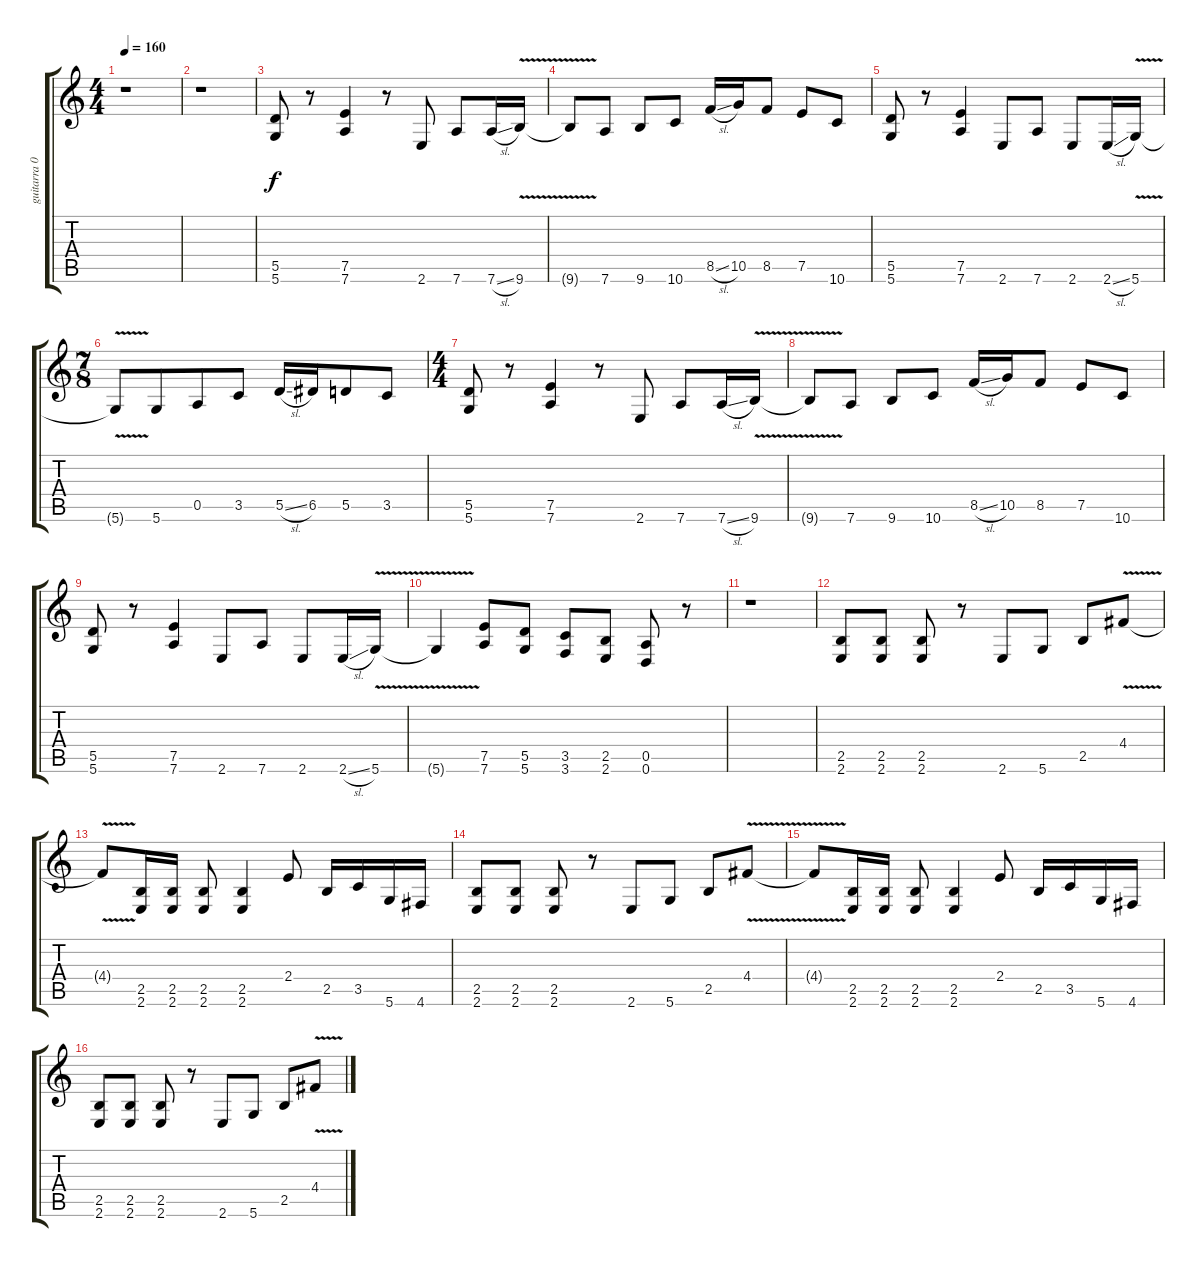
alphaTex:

\track ("guitarra 01" "guitarra 0") {instrument distortionguitar}
\staff {score tabs}
\tuning (E4 B3 G3 D3 A2 D2) {hide}
\ts (4 4)
\tempo 160
\clef g2
\ks c
r.1{dy f} |
r.1 |
(5.5 5.6).8{volume 15} r.8 (7.5 7.6).4 r.8 2.6.8 7.6.8 7.6{sl}.16 9.6{v}.16 |
9.6{t}.8 7.6.8 9.6.8 10.6.8 8.5{sl}.16 10.5.16 8.5.8 7.5.8 10.6.8 |
(5.5 5.6).8 r.8 (7.5 7.6).4 2.6.8 7.6.8 2.6.8 2.6{sl}.16 5.6{v}.16 |
\ts (7 8)
5.6{t}.8 5.6.8 0.5.8 3.5.8 5.5{sl}.16 6.5.16 5.5.8 3.5.8 |
\ts (4 4)
(5.5 5.6).8 r.8 (7.5 7.6).4 r.8 2.6.8 7.6.8 7.6{sl}.16 9.6{v}.16 |
9.6{t}.8 7.6.8 9.6.8 10.6.8 8.5{sl}.16 10.5.16 8.5.8 7.5.8 10.6.8 |
(5.5 5.6).8 r.8 (7.5 7.6).4 2.6.8 7.6.8 2.6.8 2.6{sl}.16 5.6{v}.16 |
5.6{t}.4 (7.5 7.6).8 (5.5 5.6).8 (3.5 3.6).8 (2.5 2.6).8 (0.5 0.6).8 r.8 |
r.1 |
(2.5 2.6).8 (2.5 2.6).8 (2.5 2.6).8 r.8 2.6.8 5.6.8 2.5.8 4.4{v}.8 |
4.4{t}.8 (2.5 2.6).16 (2.5 2.6).16 (2.5 2.6).8 (2.5 2.6).4 2.4.8 2.5.16 3.5.16 5.6.16 4.6.16 |
(2.5 2.6).8 (2.5 2.6).8 (2.5 2.6).8 r.8 2.6.8 5.6.8 2.5.8 4.4{v}.8 |
4.4{t}.8 (2.5 2.6).16 (2.5 2.6).16 (2.5 2.6).8 (2.5 2.6).4 2.4.8 2.5.16 3.5.16 5.6.16 4.6.16 |
(2.5 2.6).8 (2.5 2.6).8 (2.5 2.6).8 r.8 2.6.8 5.6.8 2.5.8 4.4{v}.8
